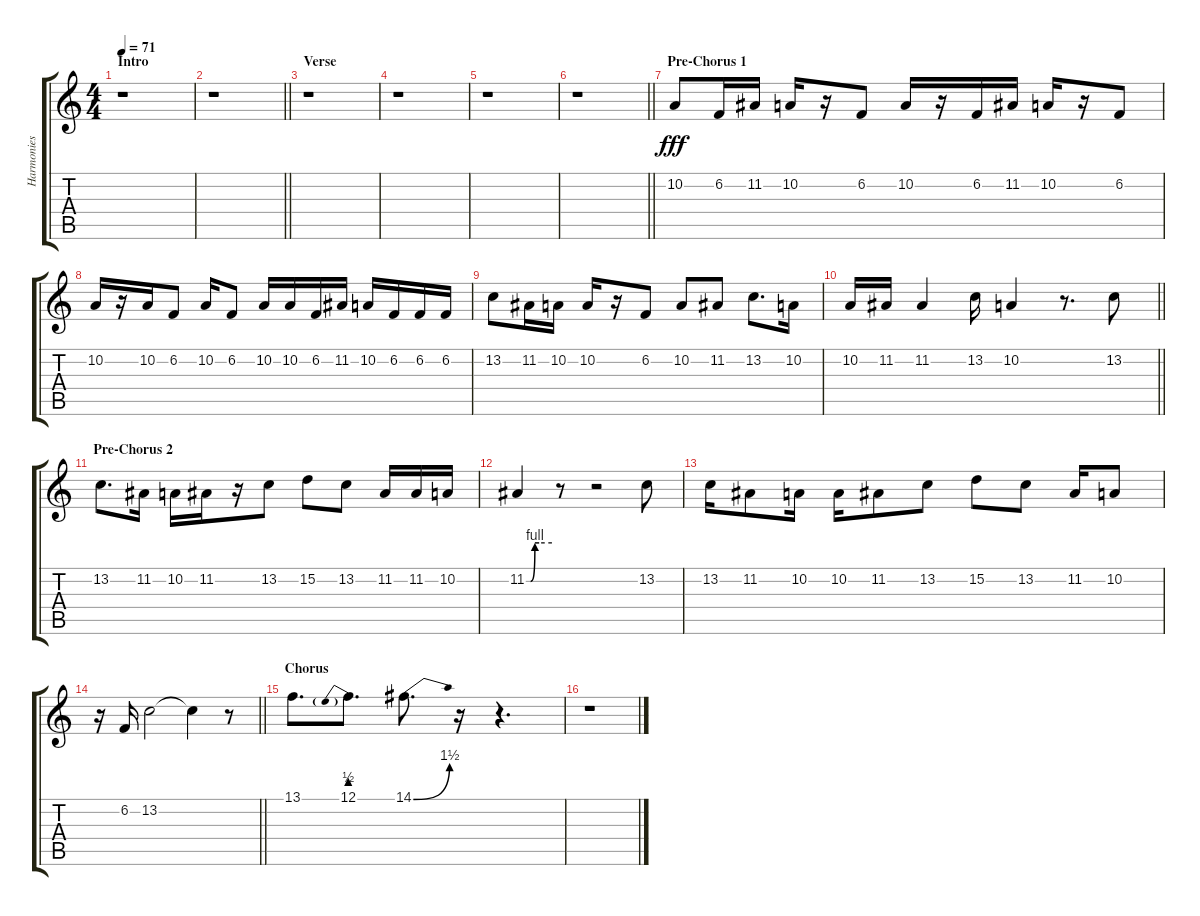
\track ("Harmonies" "Harmonies") {instrument bassoon}
\staff {score tabs}
\tuning (E4 B3 G3 D3 A2 E2) {hide}
\ts (4 4)
\section ("" "Intro")
\tempo 71
\clef g2
\ks c
r.1{dy fff instrument bassoon} |
\barLineRight lightlight
r.1 |
\section ("" "Verse")
r.1 |
r.1 |
r.1 |
\barLineRight lightlight
r.1 |
\section ("" "Pre-Chorus 1")
10.2.8 6.2.16 11.2.16 10.2.16 r.16 6.2.8 10.2.16 r.16 6.2.16 11.2.16 10.2.16 r.16 6.2.8 |
10.2.16 r.16 10.2.16 6.2.8 10.2.16 6.2.8 10.2.16 10.2.16 6.2.16 11.2.16 10.2.16 6.2.16 6.2.16 6.2.16 |
13.2.8 11.2.16 10.2.16 10.2.16 r.16 6.2.8 10.2.8 11.2.8 13.2.8{d} 10.2.16 |
\barLineRight lightlight
10.2.16 11.2.16 11.2.4 13.2.16 10.2.4 r.8{d} 13.2.8 |
\section ("" "Pre-Chorus 2")
13.2.8{d} 11.2.16 10.2.16 11.2.16 r.16 13.2.8 15.2.8 13.2.8 11.2.16 11.2.16 10.2.16 |
11.2{be (custom 0 0 10 0 20 4 30 4 60 4)}.4 r.8 r.2 13.2.8 |
13.2.16 11.2.8 10.2.16 10.2.16 11.2.8 13.2.8 15.2.8 13.2.8 11.2.16 10.2.8 |
\barLineRight lightlight
r.16{volume 2} 6.2.16 13.2.2 13.2{t}.4 r.8 |
\section ("" "Chorus")
13.1.8{d volume 10} 12.1{be (prebend 0 2 60 2)}.8{d} 14.1{be (bend 0 0 60 6)}.8{d} r.16 r.4{d} |
r.1
